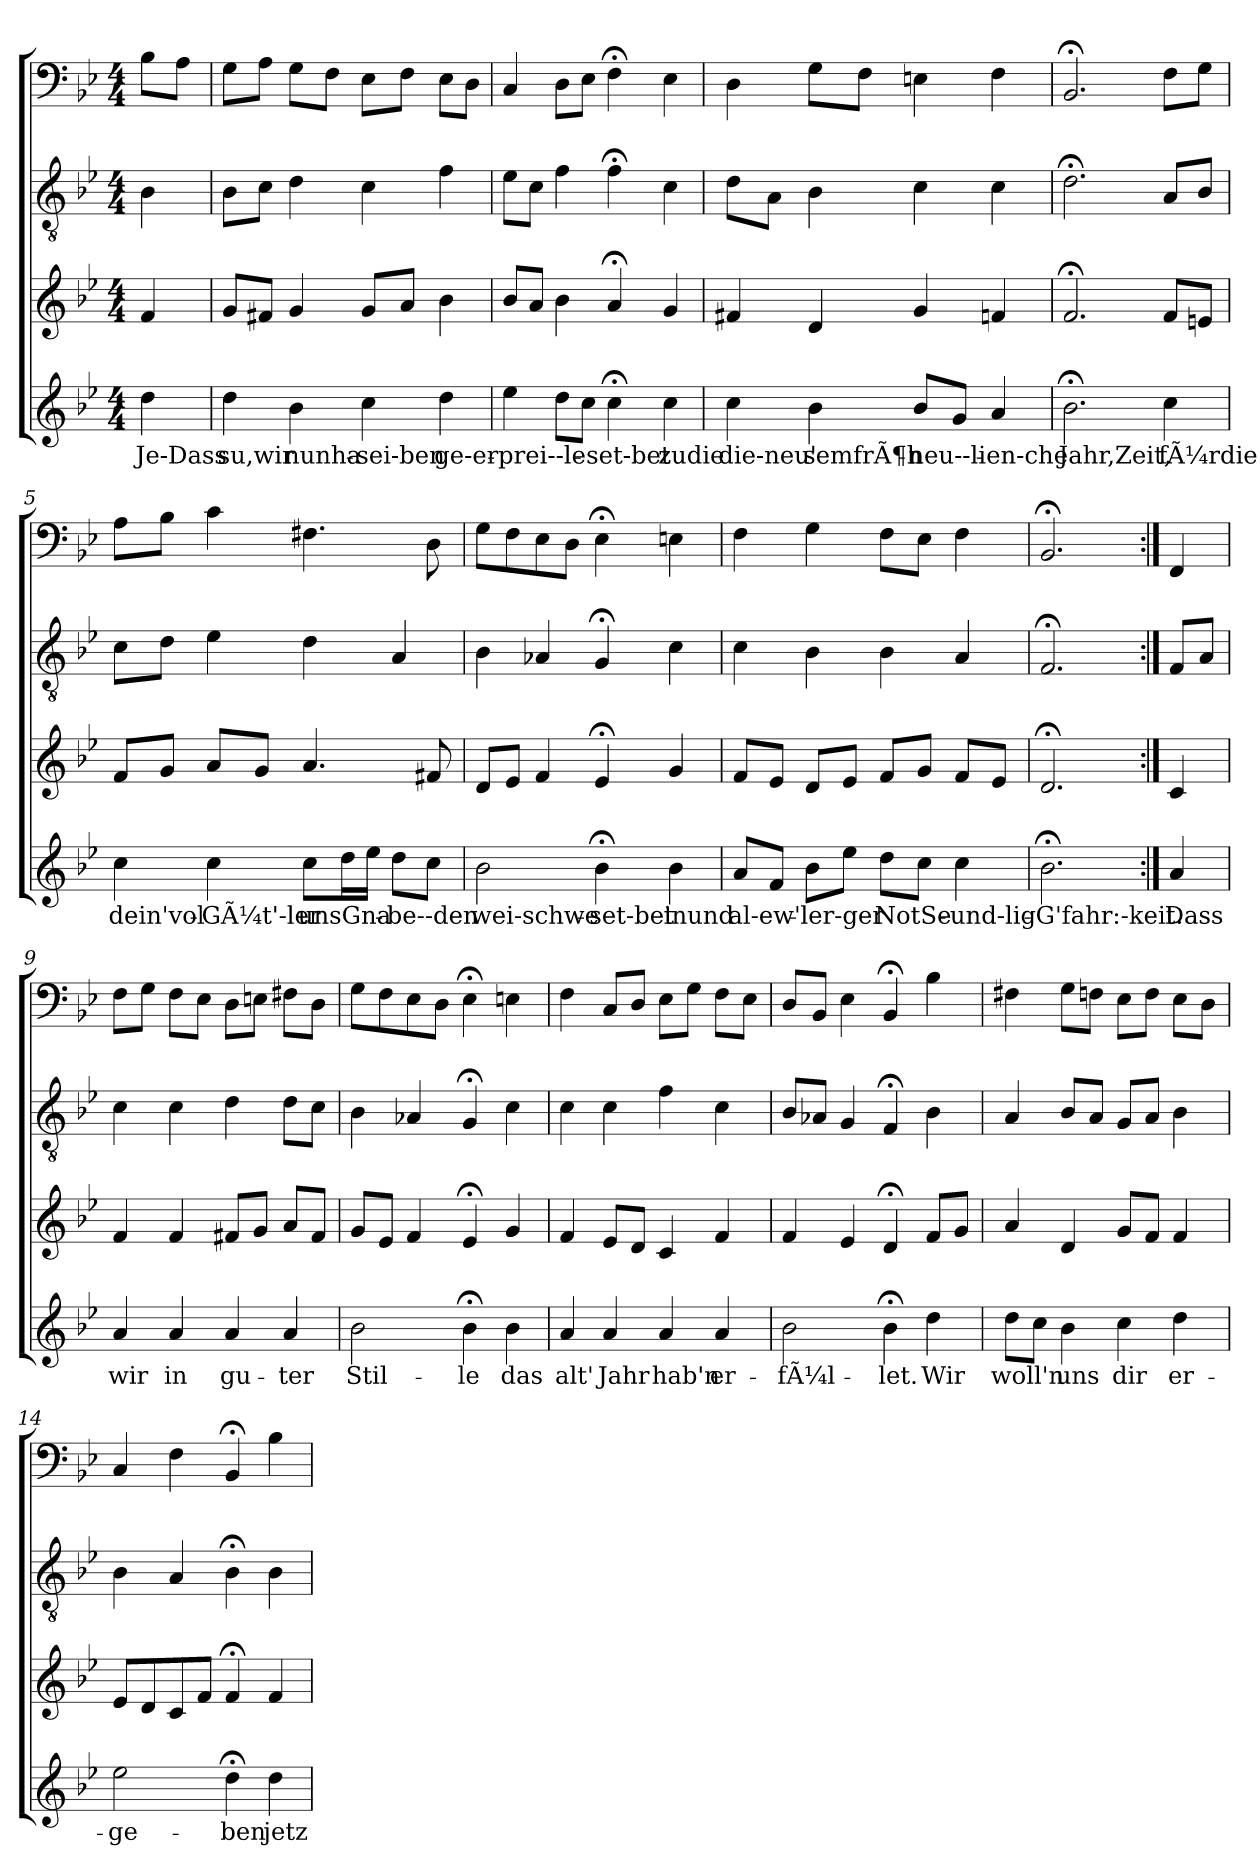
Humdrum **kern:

**kern	**text	**kern	**kern	**kern
*part4	*part4	*part3	*part2	*part1
*staff4	*staff4	*staff3	*staff2	*staff1
*clefG2	*	*clefG2	*clefGv2	*clefF4
*k[b-e-]	*	*k[b-e-]	*k[b-e-]	*k[b-e-]
*B-:	*	*B-:	*B-:	*B-:
*M4/4	*	*M4/4	*M4/4	*M4/4
=	=	=	=	=
4dd	Je-Dass	4f	4B-	8B-L
.	.	.	.	8AJ
=1	=1	=1	=1	=1
4dd	-su,wir	8gL	8B-L	8GL
.	.	8f#XJ	8cJ	8AJ
4b-	nunha-	4g	4d	8GL
.	.	.	.	8FJ
4cc	sei-ben	8gL	4c	8E-L
.	.	8aJ	.	8FJ
4dd	ge-er-	4b-	4f	8E-L
.	.	.	.	8DJ
=2	=2	=2	=2	=2
4ee-	-prei--le-	8b-L	8e-L	4C
.	.	8aJ	8cJ	.
8ddL	.	4b-	4f	8DL
8ccJ	.	.	.	8E-J
4cc;<	-set-bet	4a;<	4f;<	4F;<
4cc	zudie	4g	4c	4E-
=3	=3	=3	=3	=3
4cc	die-neu'	4f#X	8dL	4D
.	.	.	8AJ	.
4b-	-semfrÃ¶h-	4d	4B-	8GL
.	.	.	.	8FJ
8b-L	neu--li-	4g	4c	4En
8gJ	.	.	.	.
4a	-en-che	4fn	4c	4F
=4	=4	=4	=4	=4
2.b-;<	Jahr,Zeit,	2.f;<	2.d;<	2.BB-;<
4cc	fÃ¼rdie	8fL	8AL	8FL
.	.	8enJ	8B-J	8GJ
=5	=5	=5	=5	=5
4cc	dein'vol-	8fL	8cL	8AL
.	.	8gJ	8dJ	8B-J
4cc	GÃ¼t'-ler	8aL	4e-	4c
.	.	8gJ	.	.
8ccL	unsGna-	4.a	4d	4.F#X
16ddL	.	.	.	.
16ee-JJ	.	.	.	.
8ddL	be--den	.	4A	.
8ccJ	.	8f#X	.	8D
=6	=6	=6	=6	=6
2b-	-wei-schwe-	8dL	4B-	8GL
.	.	8e-J	.	8F
.	.	4f	4A-X	8E-
.	.	.	.	8DJ
4b-;<	-set-bet	4e-;<	4G;<	4E-;<
4b-	inund	4g	4c	4En
=7	=7	=7	=7	=7
8aL	al-ew'-	8fL	4c	4F
8fJ	.	8e-J	.	.
8b-L	-ler-ger	8dL	4B-	4G
8ee-J	.	8e-J	.	.
8ddL	NotSe-	8fL	4B-	8FL
8ccJ	.	8gJ	.	8E-J
4cc	und-lig-	8fL	4A	4F
.	.	8e-J	.	.
=8	=8	=8	=8	=8
2.b-;<	G'fahr:-keit.	2.d;<	2.F;<	2.BB-;<
=:|!	=:|!	=:|!	=:|!	=:|!
4a	Dass	4c	8FL	4FF
.	.	.	8AJ	.
=9	=9	=9	=9	=9
4a	wir	4f	4c	8FL
.	.	.	.	8GJ
4a	in	4f	4c	8FL
.	.	.	.	8E-J
4a	gu-	8f#XL	4d	8DL
.	.	8gJ	.	8EnJ
4a	-ter	8aL	8dL	8F#XL
.	.	8f#J	8cJ	8DJ
=10	=10	=10	=10	=10
2b-	Stil-	8gL	4B-	8GL
.	.	8e-J	.	8F
.	.	4f	4A-X	8E-
.	.	.	.	8DJ
4b-;<	-le	4e-;<	4G;<	4E-;<
4b-	das	4g	4c	4En
=11	=11	=11	=11	=11
4a	alt'	4f	4c	4F
4a	Jahr	8e-L	4c	8CL
.	.	8dJ	.	8DJ
4a	hab'n	4c	4f	8E-L
.	.	.	.	8GJ
4a	er-	4f	4c	8FL
.	.	.	.	8E-J
=12	=12	=12	=12	=12
2b-	-fÃ¼l-	4f	8B-L	8DL
.	.	.	8A-XJ	8BB-J
.	.	4e-	4G	4E-
4b-;<	-let.	4d;<	4F;<	4BB-;<
4dd	Wir	8fL	4B-	4B-
.	.	8gJ	.	.
=13	=13	=13	=13	=13
8ddL	woll'n	4a	4A	4F#X
8ccJ	.	.	.	.
4b-	uns	4d	8B-L	8GL
.	.	.	8AJ	8FnJ
4cc	dir	8gL	8GL	8E-L
.	.	8fJ	8AJ	8FJ
4dd	er-	4f	4B-	8E-L
.	.	.	.	8DJ
=14	=14	=14	=14	=14
2ee-	-ge-	8e-L	4B-	4C
.	.	8d	.	.
.	.	8c	4A	4F
.	.	8fJ	.	.
4dd;<	-ben	4f;<	4B-;<	4BB-;<
4dd	jetz-	4f	4B-	4B-
=	=	=	=	=
*-	*-	*-	*-	*-
